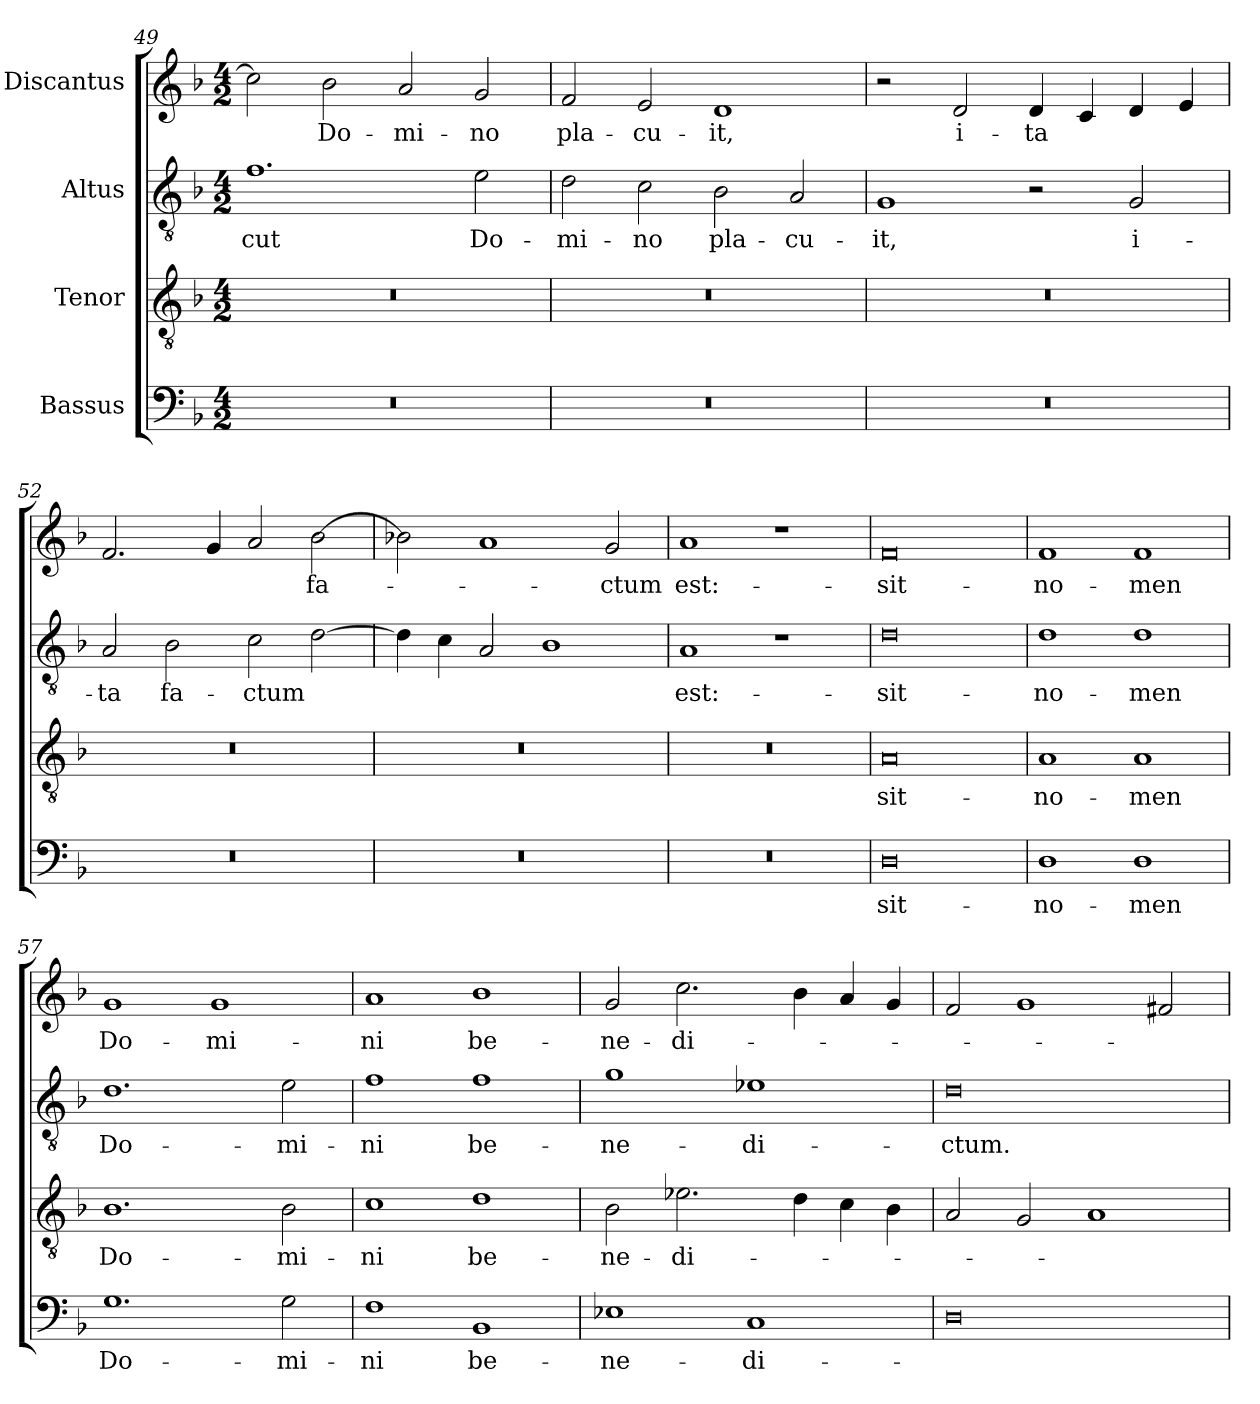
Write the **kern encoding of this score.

**kern	**text	**kern	**text	**kern	**text	**kern	**text
*part4	*part4	*part3	*part3	*part2	*part2	*part1	*part1
*staff4	*staff4	*staff3	*staff3	*staff2	*staff2	*staff1	*staff1
*I"Bassus	*	*I"Tenor	*	*I"Altus	*	*I"Discantus	*
*clefF4	*	*clefGv2	*	*clefGv2	*	*clefG2	*
*k[b-]	*	*k[b-]	*	*k[b-]	*	*k[b-]	*
*M4/2	*	*M4/2	*	*M4/2	*	*M4/2	*
=49	=49	=49	=49	=49	=49	=49	=49
0r	.	0r	.	1.f\	-cut	2cc\]	.
.	.	.	.	.	.	2b-\	Do-
.	.	.	.	.	.	2a/	-mi-
.	.	.	.	2e\	Do-	2g/	-no
=50	=50	=50	=50	=50	=50	=50	=50
0r	.	0r	.	2d\	-mi-	2f/	pla-
.	.	.	.	2c\	-no	2e/	-cu-
.	.	.	.	2B-\	pla-	1d/	-it,
.	.	.	.	2A/	-cu-	.	.
=51	=51	=51	=51	=51	=51	=51	=51
0r	.	0r	.	1G/	-it,	2r	.
.	.	.	.	.	.	2d/	i-
.	.	.	.	2r	.	4d/	-ta
.	.	.	.	.	.	4c/	.
.	.	.	.	2G/	i-	4d/	.
.	.	.	.	.	.	4e/	.
=52	=52	=52	=52	=52	=52	=52	=52
0r	.	0r	.	2A/	-ta	2.f/	.
.	.	.	.	2B-\	fa-	.	.
.	.	.	.	.	.	4g/	.
.	.	.	.	2c\	-ctum	2a/	.
.	.	.	.	[2d\	.	[2b-\	fa-
=53	=53	=53	=53	=53	=53	=53	=53
0r	.	0r	.	4d\]	.	2b-X\]	.
.	.	.	.	4c\	.	.	.
.	.	.	.	2A/	.	1a/	.
.	.	.	.	1B-\	.	.	.
.	.	.	.	.	.	2g/	-ctum
=54	=54	=54	=54	=54	=54	=54	=54
0r	.	0r	.	1A/	est:-	1a/	est:-
.	.	.	.	1r	.	1r	.
=55	=55	=55	=55	=55	=55	=55	=55
0D\	sit-	0A/	sit-	0d\	sit-	0f/	sit-
=56	=56	=56	=56	=56	=56	=56	=56
1D\	no-	1A/	no-	1d\	no-	1f/	no-
1D\	-men	1A/	-men	1d\	-men	1f/	-men
=57	=57	=57	=57	=57	=57	=57	=57
1.G\	Do-	1.B-\	Do-	1.d\	Do-	1g/	Do-
.	.	.	.	.	.	1g/	-mi-
2G\	-mi-	2B-\	-mi-	2e\	-mi-	.	.
=58	=58	=58	=58	=58	=58	=58	=58
1F\	-ni	1c\	-ni	1f\	-ni	1a/	-ni
1BB-/	be-	1d\	be-	1f\	be-	1b-\	be-
=59	=59	=59	=59	=59	=59	=59	=59
1E-X\	-ne-	2B-\	-ne-	1g\	-ne-	2g/	-ne-
.	.	2.e-X\	-di-	.	.	2.cc\	-di-
1C/	-di-	.	.	1e-X\	-di-	.	.
.	.	4d\	.	.	.	4b-\	.
.	.	4c\	.	.	.	4a/	.
.	.	4B-\	.	.	.	4g/	.
=60	=60	=60	=60	=60	=60	=60	=60
0D\	.	2A/	.	0d\	-ctum.	2f/	.
.	.	2G/	.	.	.	1g/	.
.	.	1A/	.	.	.	.	.
.	.	.	.	.	.	2f#X/	.
=	=	=	=	=	=	=	=
*-	*-	*-	*-	*-	*-	*-	*-
